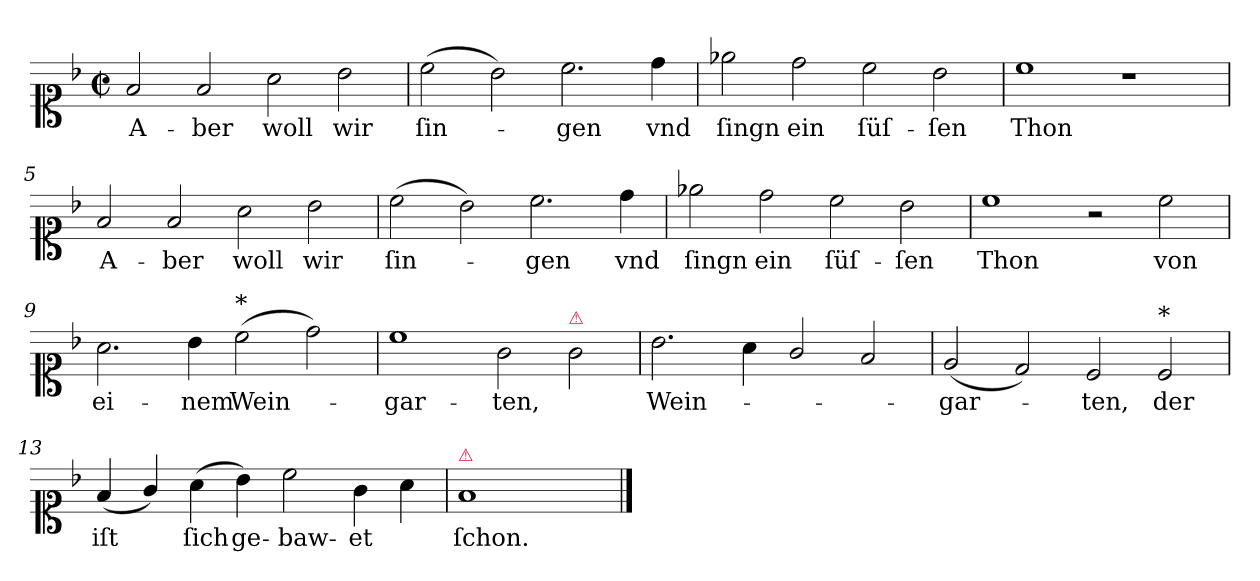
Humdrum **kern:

**kern	**text
*part1	*part1
*staff1	*staff1
*clefC1	*
*k[b-]	*
*F:	*
*M4/2	*
*met(c|)	*
=1	=1
2f	A-
2f	-ber
2a	woll
2b-	wir
=2	=2
(2cc	ſin-
2b-)	.
2.cc	-gen
4dd	vnd
=3	=3
2ee-X	ſingn
2dd	ein
2cc	ſüſ-
2b-	-ſen
=4	=4
1cc	Thon
1r	.
=5	=5
2f	A-
2f	-ber
2a	woll
2b-	wir
=6	=6
(2cc	ſin-
2b-)	.
2.cc	-gen
4dd	vnd
=7	=7
2ee-X	ſingn
2dd	ein
2cc	ſüſ-
2b-	-ſen
=8	=8
1cc	Thon
2r	.
2cc	von
=9	=9
2.a	ei-
4b-	-nem
!LO:TX:a:t=*	!
(2cc	Wein-
2dd)	.
=10	=10
1cc	-gar-
2g	-ten,
!LO:TX:a:color=crimson:t=⚠	!
2g	.
=11	=11
2.b-	Wein-
4a	.
2g/	.
2f	.
=12	=12
(2e	-gar-
2d)	.
2c	-ten,
!LO:TX:a:t=*	!
2c	der
=13	=13
(4f	iſt
4g/)	.
(4a	ſich
4b-)	ge-
2cc	-baw-
4g	-et
4a	.
=14	=14
!LO:TX:a:color=crimson:t=⚠	!
!LO:N:vis=1	!
0f	ſchon.
==	==
*-	*-
